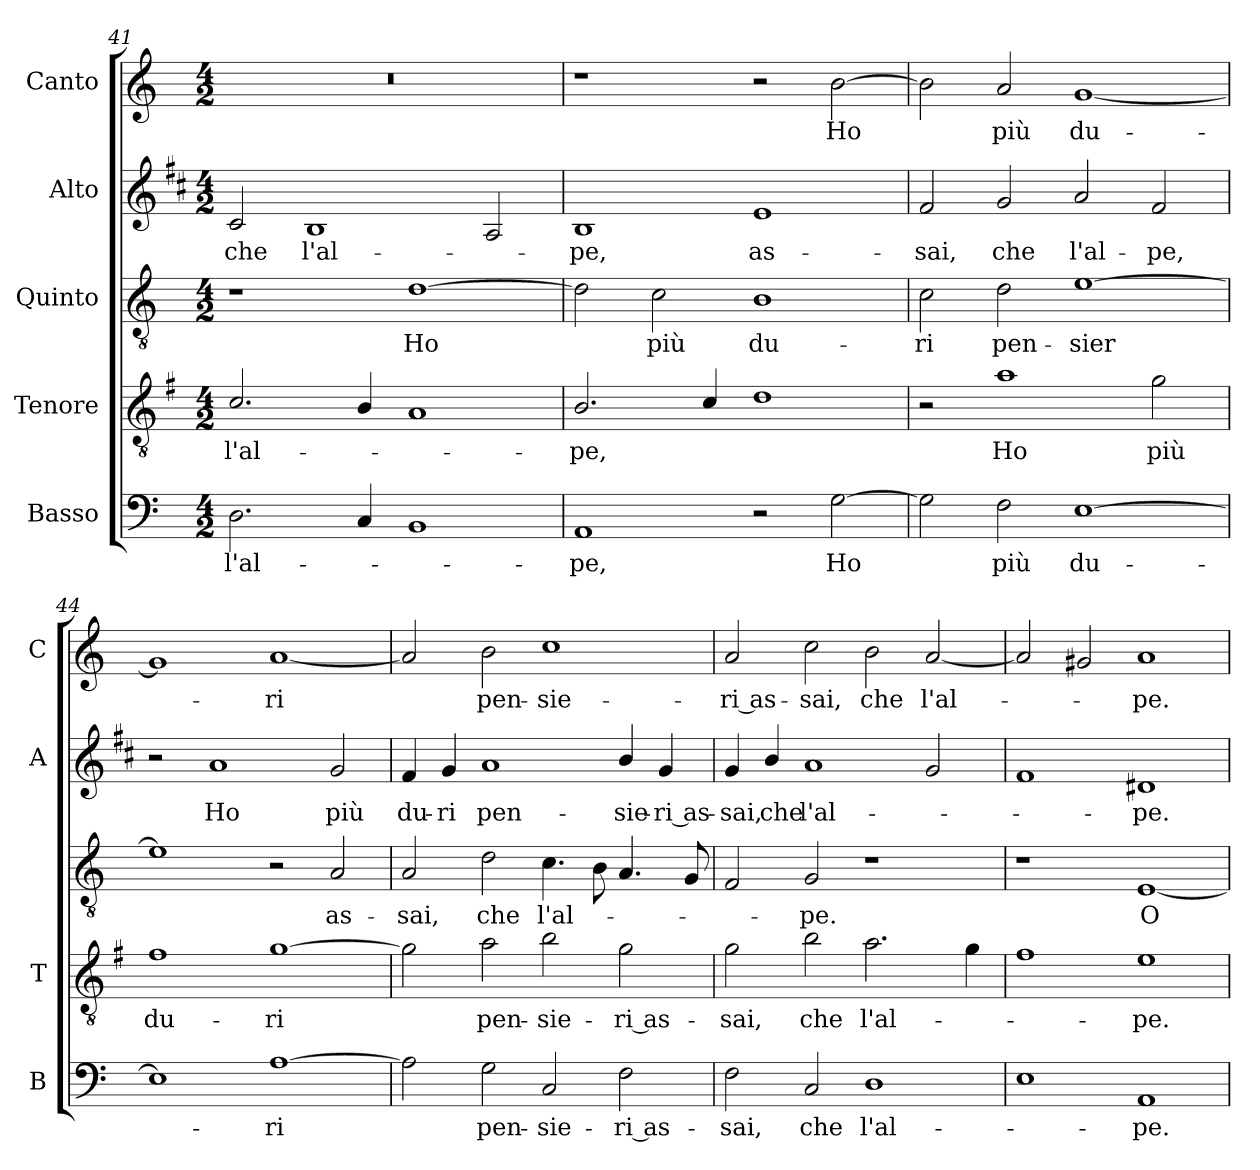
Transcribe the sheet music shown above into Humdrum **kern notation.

**kern	**text	**kern	**text	**kern	**text	**kern	**text	**kern	**text
*part5	*part5	*part4	*part4	*part3	*part3	*part2	*part2	*part1	*part1
*staff5	*staff5	*staff4	*staff4	*staff3	*staff3	*staff2	*staff2	*staff1	*staff1
*I"Basso	*	*I"Tenore	*	*I"Quinto	*	*I"Alto	*	*I"Canto	*
*I'B	*	*I'T	*	*	*	*I'A	*	*I'C	*
*clefF4	*	*clefGv2	*	*clefGv2	*	*clefG2	*	*clefG2	*
*	*	*ITrd4c7	*	*	*	*ITrd1c2	*	*	*
*k[]	*	*k[]	*	*k[]	*	*k[]	*	*k[]	*
*C:	*	*C:	*	*C:	*	*C:	*	*C:	*
*M4/2	*	*M4/2	*	*M4/2	*	*M4/2	*	*M4/2	*
=41	=41	=41	=41	=41	=41	=41	=41	=41	=41
!	!LO:LY:b	!	!LO:LY:b	!	!	!	!LO:LY:b	!	!
2.D\	l'al-	2.F/	l'al-	1r	.	2B/	che	0r	.
!	!	!	!	!	!	!	!LO:LY:b	!	!
.	.	.	.	.	.	1A	l'al-	.	.
4C/	.	4E/	.	.	.	.	.	.	.
!	!	!	!	!	!LO:LY:b	!	!	!	!
1BB	.	1D	.	[1d	Ho	.	.	.	.
.	.	.	.	.	.	2G/	.	.	.
=42	=42	=42	=42	=42	=42	=42	=42	=42	=42
!	!LO:LY:b	!	!LO:LY:b	!	!	!	!LO:LY:b	!	!
1AA	-pe,	2.E/	-pe,	2d\]	.	1A	-pe,	1r	.
!	!	!	!	!	!LO:LY:b	!	!	!	!
.	.	.	.	2c\	più	.	.	.	.
.	.	4F/	.	.	.	.	.	.	.
!	!	!	!	!	!LO:LY:b	!	!LO:LY:b	!	!
2r	.	1G	.	1B	du-	1d	as-	2r	.
!	!LO:LY:b	!	!	!	!	!	!	!	!LO:LY:b
[2G\	Ho	.	.	.	.	.	.	[2b\	Ho
=43	=43	=43	=43	=43	=43	=43	=43	=43	=43
!	!	!	!	!	!LO:LY:b	!	!LO:LY:b	!	!
2G\]	.	2r	.	2c\	-ri	2e/	-sai,	2b\]	.
!	!LO:LY:b	!	!LO:LY:b	!	!LO:LY:b	!	!LO:LY:b	!	!LO:LY:b
2F\	più	1d	Ho	2d\	pen-	2f/	che	2a/	più
!	!LO:LY:b	!	!	!	!LO:LY:b	!	!LO:LY:b	!	!LO:LY:b
[1E	du-	.	.	[1e	-sier	2g/	l'al-	[1g	du-
!	!	!	!LO:LY:b	!	!	!	!LO:LY:b	!	!
.	.	2c\	più	.	.	2e/	-pe,	.	.
=44	=44	=44	=44	=44	=44	=44	=44	=44	=44
!	!	!	!LO:LY:b	!	!	!	!	!	!
1E]	.	1B	du-	1e]	.	2r	.	1g]	.
!	!	!	!	!	!	!	!LO:LY:b	!	!
.	.	.	.	.	.	1g	Ho	.	.
!	!LO:LY:b	!	!LO:LY:b	!	!	!	!	!	!LO:LY:b
[1A	-ri	[1c	-ri	2r	.	.	.	[1a	-ri
!	!	!	!	!	!LO:LY:b	!	!LO:LY:b	!	!
.	.	.	.	2A/	as-	2f/	più	.	.
!!LO:LB:g=z
=45	=45	=45	=45	=45	=45	=45	=45	=45	=45
!	!	!	!	!	!LO:LY:b	!	!LO:LY:b	!	!
2A\]	.	2c\]	.	2A/	-sai,	4e/	du-	2a/]	.
!	!	!	!	!	!	!	!LO:LY:b	!	!
.	.	.	.	.	.	4f/	-ri	.	.
!	!LO:LY:b	!	!LO:LY:b	!	!LO:LY:b	!	!LO:LY:b	!	!LO:LY:b
2G\	pen-	2d\	pen-	2d\	che	1g	pen-	2b\	pen-
!	!LO:LY:b	!	!LO:LY:b	!	!LO:LY:b	!	!	!	!LO:LY:b
2C/	-sie-	2e\	-sie-	4.c\	l'al-	.	.	1cc	-sie-
.	.	.	.	8B\	.	.	.	.	.
!	!LO:LY:b	!	!LO:LY:b	!	!	!	!LO:LY:b	!	!
2F\	-ri as-	2c\	-ri as-	4.A/	.	4a/	-sie-	.	.
!	!	!	!	!	!	!	!LO:LY:b	!	!
.	.	.	.	.	.	4f/	-ri as-	.	.
.	.	.	.	8G/	.	.	.	.	.
=46	=46	=46	=46	=46	=46	=46	=46	=46	=46
!	!LO:LY:b	!	!LO:LY:b	!	!	!	!LO:LY:b	!	!LO:LY:b
2F\	-sai,	2c\	-sai,	2F/	.	4f/	-sai,	2a/	-ri as-
!	!	!	!	!	!	!	!LO:LY:b	!	!
.	.	.	.	.	.	4a/	che	.	.
!	!LO:LY:b	!	!LO:LY:b	!	!LO:LY:b	!	!LO:LY:b	!	!LO:LY:b
2C/	che	2e\	che	2G/	-pe.	1g	l'al-	2cc\	-sai,
!	!LO:LY:b	!	!LO:LY:b	!	!	!	!	!	!LO:LY:b
1D	l'al-	2.d\	l'al-	1r	.	.	.	2b\	che
!	!	!	!	!	!	!	!	!	!LO:LY:b
.	.	.	.	.	.	2f/	.	[2a/	l'al-
.	.	4c\	.	.	.	.	.	.	.
=47	=47	=47	=47	=47	=47	=47	=47	=47	=47
1E	.	1B	.	1r	.	1e	.	2a/]	.
.	.	.	.	.	.	.	.	2g#X/	.
!	!LO:LY:b	!	!LO:LY:b	!	!LO:LY:b	!	!LO:LY:b	!	!LO:LY:b
1AA	-pe.	1A	-pe.	[1E	O-	1c#X	-pe.	1a	-pe.
=	=	=	=	=	=	=	=	=	=
*-	*-	*-	*-	*-	*-	*-	*-	*-	*-
